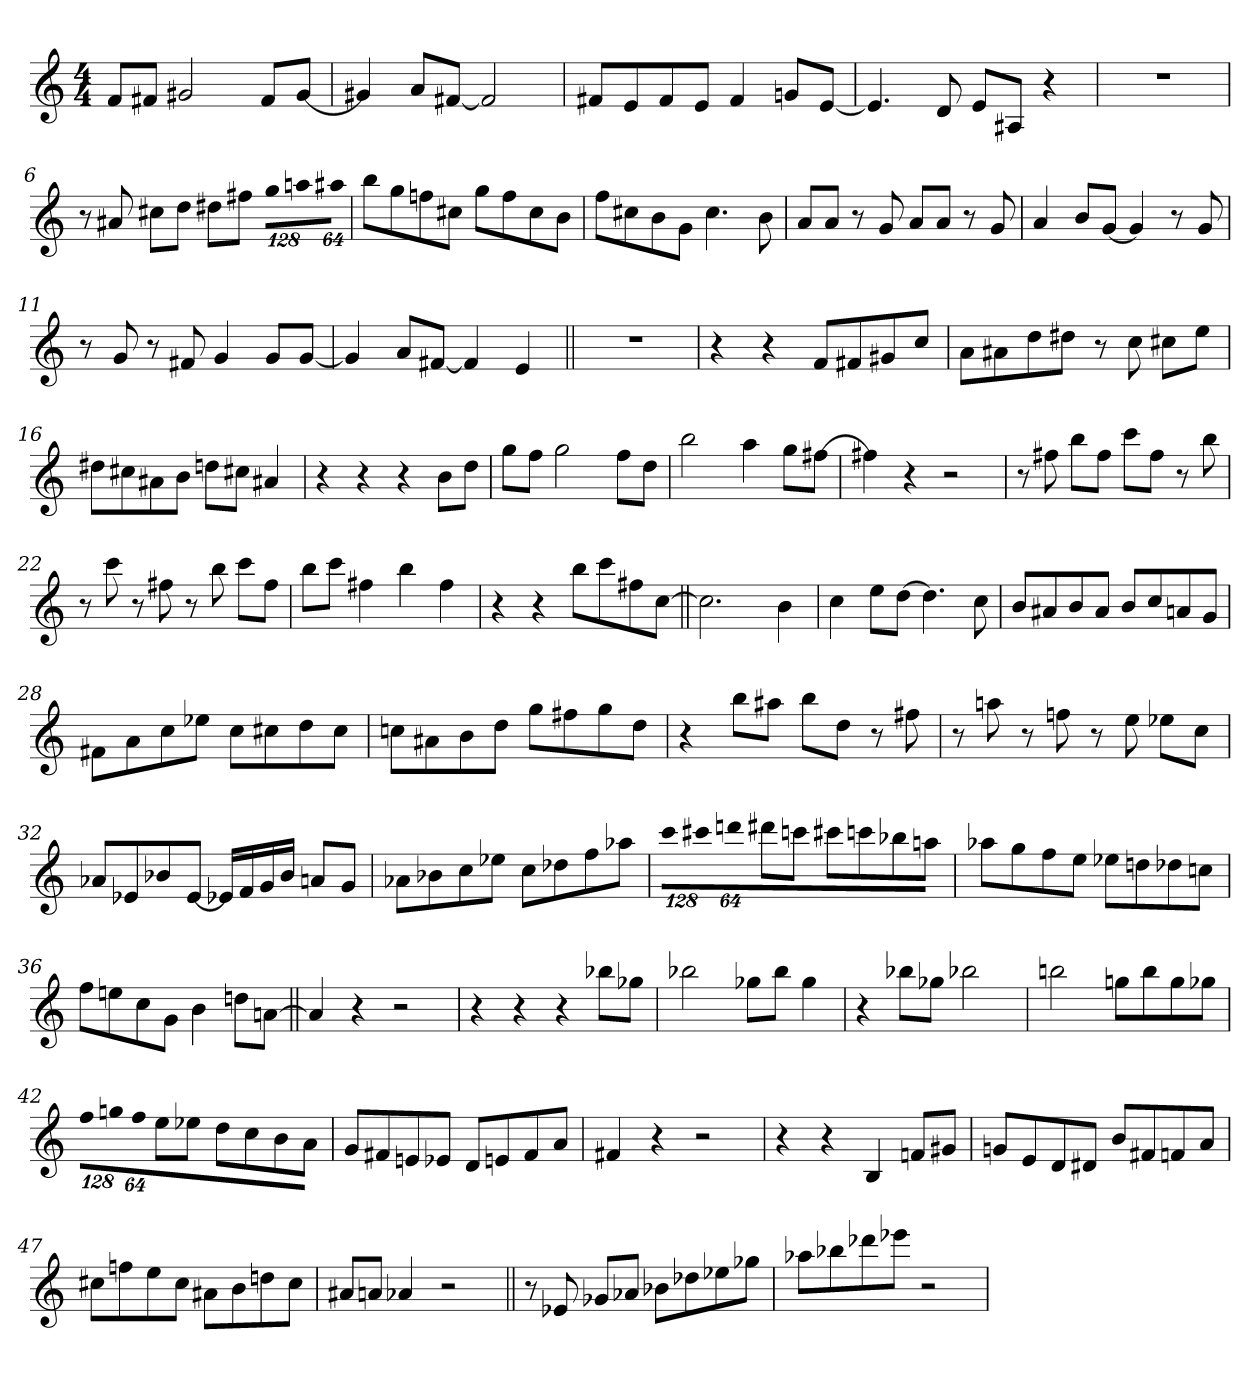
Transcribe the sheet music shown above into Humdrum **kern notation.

**kern
*part1
*staff1
!!LO:PB:g=z
*clefG2
*k[]
*C:
*M4/4
=1
8fi/L
8f#Xi/J
2g#Xi/
8f#i/L
[<8g#i/J
=2
4g#Xi/]
8ai/L
[<8f#Xi/J
2f#i/]
=3
8f#Xi/L
8ei/
8f#i/
8ei/J
4f#i/
8gni/L
[<8ei/J
=4
4.ei/]
8di/
8ei/L
8A#Xi/J
4r
=5
1r
!!LO:LB:g=z
=6
8r
8a#Xi/
8cc#Xi\L
8ddi\J
8dd#Xi\L
8ff#Xi\J
*Xbrackettup
!LO:N:vis=8
1024%85ggi\L
!LO:N:vis=8
1024%85aani\
!LO:N:vis=8
512%43aa#Xi\J
=7
8bbi\L
8ggi\
8ffni\
8cc#Xi\J
8ggi\L
8ffi\
8cc#i\
8bi\J
=8
8ffi\L
8cc#Xi\
8bi\
8gi\J
4.cc#i\
8bi\
=9
8ai/L
8ai/J
8r
8gi/
8ai/L
8ai/J
8r
8gi/
!!LO:LB:g=z
=10
4ai/
8bi/L
[<8gi/J
4gi/]
8r
8gi/
=11
8r
8gi/
8r
8f#Xi/
4gi/
8gi/L
[<8gi/J
=12
4gi/]
8ai/L
[<8f#Xi/J
4f#i/]
4ei/
=13||
1r
=14
4r
4r
8fi/L
8f#Xi/
8g#Xi/
8cci/J
!!LO:LB:g=z
=15
8ai\L
8a#Xi\
8ddi\
8dd#Xi\J
8r
8cci\
8cc#Xi\L
8eei\J
=16
8dd#Xi\L
8cc#Xi\
8a#Xi\
8bi\J
8ddni\L
8cc#Xi\J
4a#Xi/
=17
4r
4r
4r
8bi\L
8ddi\J
=18
8ggi\L
8ffi\J
2ggi\
8ffi\L
8ddi\J
=19
2bbi\
4aai\
8ggi\L
[>8ff#Xi\J
!!LO:LB:g=z
=20
4ff#Xi\]
4r
2r
=21
8r
8ff#Xi\
8bbi\L
8ff#i\J
8ccci\L
8ff#i\J
8r
8bbi\
=22
8r
8ccci\
8r
8ff#Xi\
8r
8bbi\
8ccci\L
8ff#i\J
=23
8bbi\L
8ccci\J
4ff#Xi\
4bbi\
4ff#i\
=24
4r
4r
8bbi\L
8ccci\
8ff#Xi\
[>8cci\J
!!LO:LB:g=z
=25||
2.cci\]
4bi\
=26
4cci\
8eei\L
[>8ddi\J
4.ddi\]
8cci\
=27
8bi/L
8a#Xi/
8bi/
8a#i/J
8bi/L
8cci/
8ani/
8gi/J
=28
8f#Xi\L
8ai\
8cci\
8ee-Xi\J
8cci\L
8cc#Xi\
8ddi\
8cc#i\J
=29
8ccni\L
8a#Xi\
8bi\
8ddi\J
8ggi\L
8ff#Xi\
8ggi\
8ddi\J
!!LO:LB:g=z
=30
4r
8bbi\L
8aa#Xi\J
8bbi\L
8ddi\J
8r
8ff#Xi\
=31
8r
8aani\
8r
8ffni\
8r
8eei\
8ee-Xi\L
8cci\J
=32
8a-Xi/L
8e-Xi/
8b-Xi/
[<8e-i/J
16e-Xi/LL]
16fi/
16gi/
16b-i/JJ
8ani/L
8gi/J
=33
8a-Xi\L
8b-Xi\
8cci\
8ee-Xi\J
8cci\L
8dd-Xi\
8ffi\
8aa-Xi\J
!!LO:LB:g=z
=34
!LO:N:vis=8
1024%85ccci\L
!LO:N:vis=8
1024%85ccc#Xi\
!LO:N:vis=8
512%43dddni\J
8ddd#Xi\L
8cccni\J
8ccc#Xi\L
8cccni\
8bb-Xi\
8aani\J
=35
8aa-Xi\L
8ggi\
8ffi\
8eei\J
8ee-Xi\L
8ddni\
8dd-Xi\
8ccni\J
=36
8ffi\L
8eeni\
8cci\
8gi\J
4bi\
8ddni\L
[>8ani\J
=37||
4ai/]
4r
2r
!!LO:PB:g=z
=38
4r
4r
4r
8bb-Xi\L
8gg-Xi\J
=39
2bb-Xi\
8gg-Xi\L
8bb-i\J
4gg-i\
=40
4r
8bb-Xi\L
8gg-Xi\J
2bb-Xi\
=41
2bbni\
8ggni\L
8bbi\
8ggi\
8gg-Xi\J
=42
!LO:N:vis=8
1024%85ffi\L
!LO:N:vis=8
1024%85ggni\
!LO:N:vis=8
512%43ffi\J
8eei\L
8ee-Xi\J
8ddi\L
8cci\
8bi\
8ai\J
!!LO:LB:g=z
=43
8gi/L
8f#Xi/
8eni/
8e-Xi/J
8di/L
8eni/
8f#i/
8ai/J
=44
4f#Xi/
4r
2r
=45
4r
4r
4Bi/
8fni/L
8g#Xi/J
=46
8gni/L
8ei/
8di/
8d#Xi/J
8bi/L
8f#Xi/
8fni/
8ai/J
=47
8cc#Xi\L
8ffni\
8eei\
8cc#i\J
8a#Xi\L
8bi\
8ddni\
8cc#i\J
!!LO:LB:g=z
=48
8a#Xi/L
8ani/J
4a-Xi/
2r
=49||
8r
8e-Xi/
8g-Xi/L
8a-Xi/J
8b-Xi\L
8dd-Xi\
8ee-Xi\
8gg-Xi\J
=50
8aa-Xi\L
8bb-Xi\
8ddd-Xi\
8eee-Xi\J
2r
=
*-
